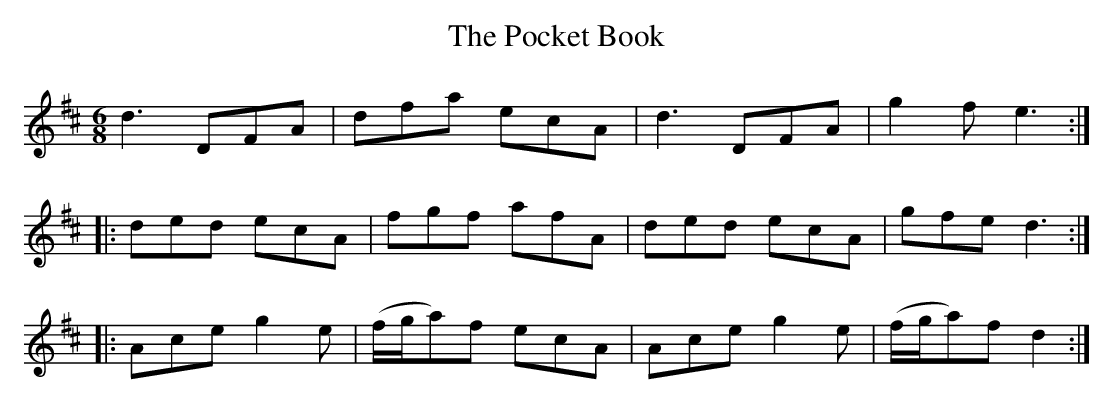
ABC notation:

X:1
T:Pocket Book, The
M:6/8
L:1/8
K:D
d3 DFA|dfa ecA|d3 DFA|g2f e3:|
|:ded ecA|fgf afA|ded ecA|gfe d3:|
|:Ace g2e|(f/g/a)f ecA|Ace g2e|(f/g/a)f d2:|]
